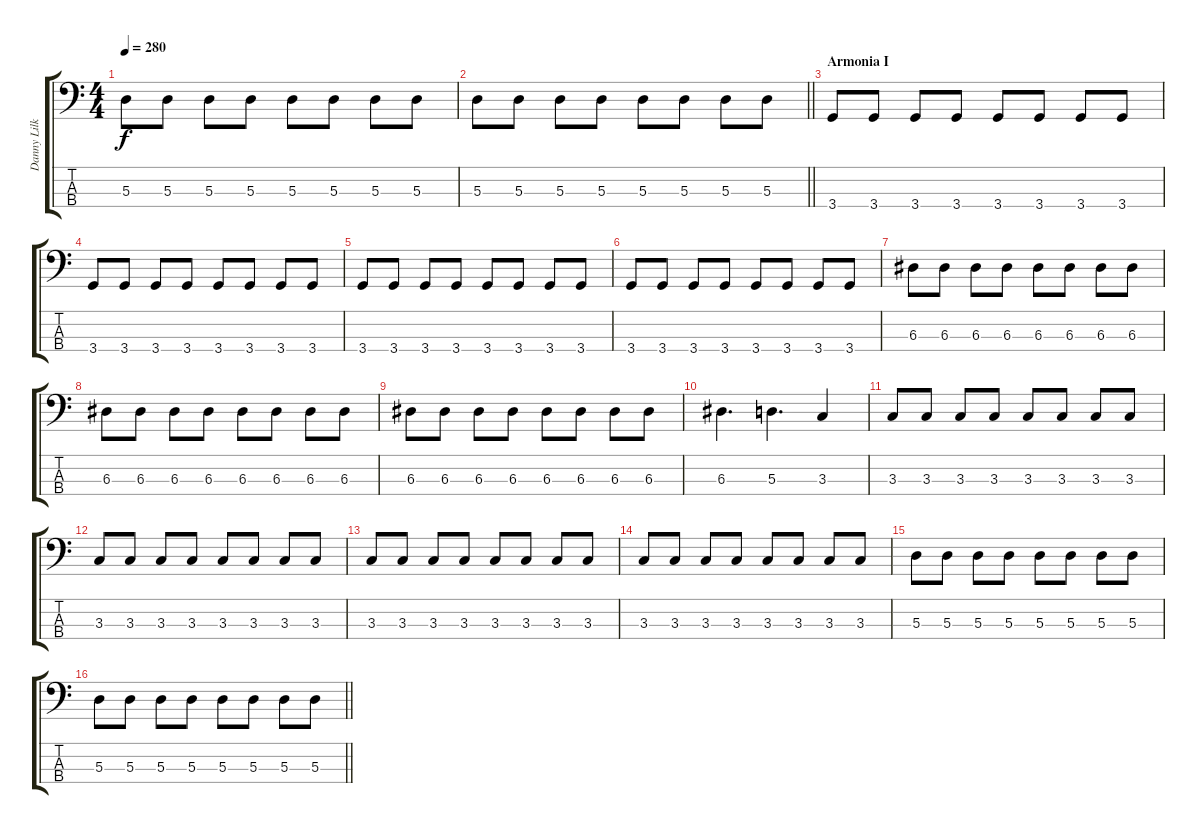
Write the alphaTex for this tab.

\track ("Danny Lilker" "Danny Lilk") {instrument electricbasspick}
\staff {score tabs}
\tuning (G2 D2 A1 E1) {hide}
\ts (4 4)
\tempo 280
\clef f4
\ks c
5.3.8{dy f} 5.3.8 5.3.8 5.3.8 5.3.8 5.3.8 5.3.8 5.3.8 |
\barLineRight lightlight
5.3.8 5.3.8 5.3.8 5.3.8 5.3.8 5.3.8 5.3.8 5.3.8 |
\section ("" "Armonia I")
3.4.8 3.4.8 3.4.8 3.4.8 3.4.8 3.4.8 3.4.8 3.4.8 |
3.4.8 3.4.8 3.4.8 3.4.8 3.4.8 3.4.8 3.4.8 3.4.8 |
3.4.8 3.4.8 3.4.8 3.4.8 3.4.8 3.4.8 3.4.8 3.4.8 |
3.4.8 3.4.8 3.4.8 3.4.8 3.4.8 3.4.8 3.4.8 3.4.8 |
6.3.8 6.3.8 6.3.8 6.3.8 6.3.8 6.3.8 6.3.8 6.3.8 |
6.3.8 6.3.8 6.3.8 6.3.8 6.3.8 6.3.8 6.3.8 6.3.8 |
6.3.8 6.3.8 6.3.8 6.3.8 6.3.8 6.3.8 6.3.8 6.3.8 |
6.3.4{d} 5.3.4{d} 3.3.4 |
3.3.8 3.3.8 3.3.8 3.3.8 3.3.8 3.3.8 3.3.8 3.3.8 |
3.3.8 3.3.8 3.3.8 3.3.8 3.3.8 3.3.8 3.3.8 3.3.8 |
3.3.8 3.3.8 3.3.8 3.3.8 3.3.8 3.3.8 3.3.8 3.3.8 |
3.3.8 3.3.8 3.3.8 3.3.8 3.3.8 3.3.8 3.3.8 3.3.8 |
5.3.8 5.3.8 5.3.8 5.3.8 5.3.8 5.3.8 5.3.8 5.3.8 |
\barLineRight lightlight
5.3.8 5.3.8 5.3.8 5.3.8 5.3.8 5.3.8 5.3.8 5.3.8
